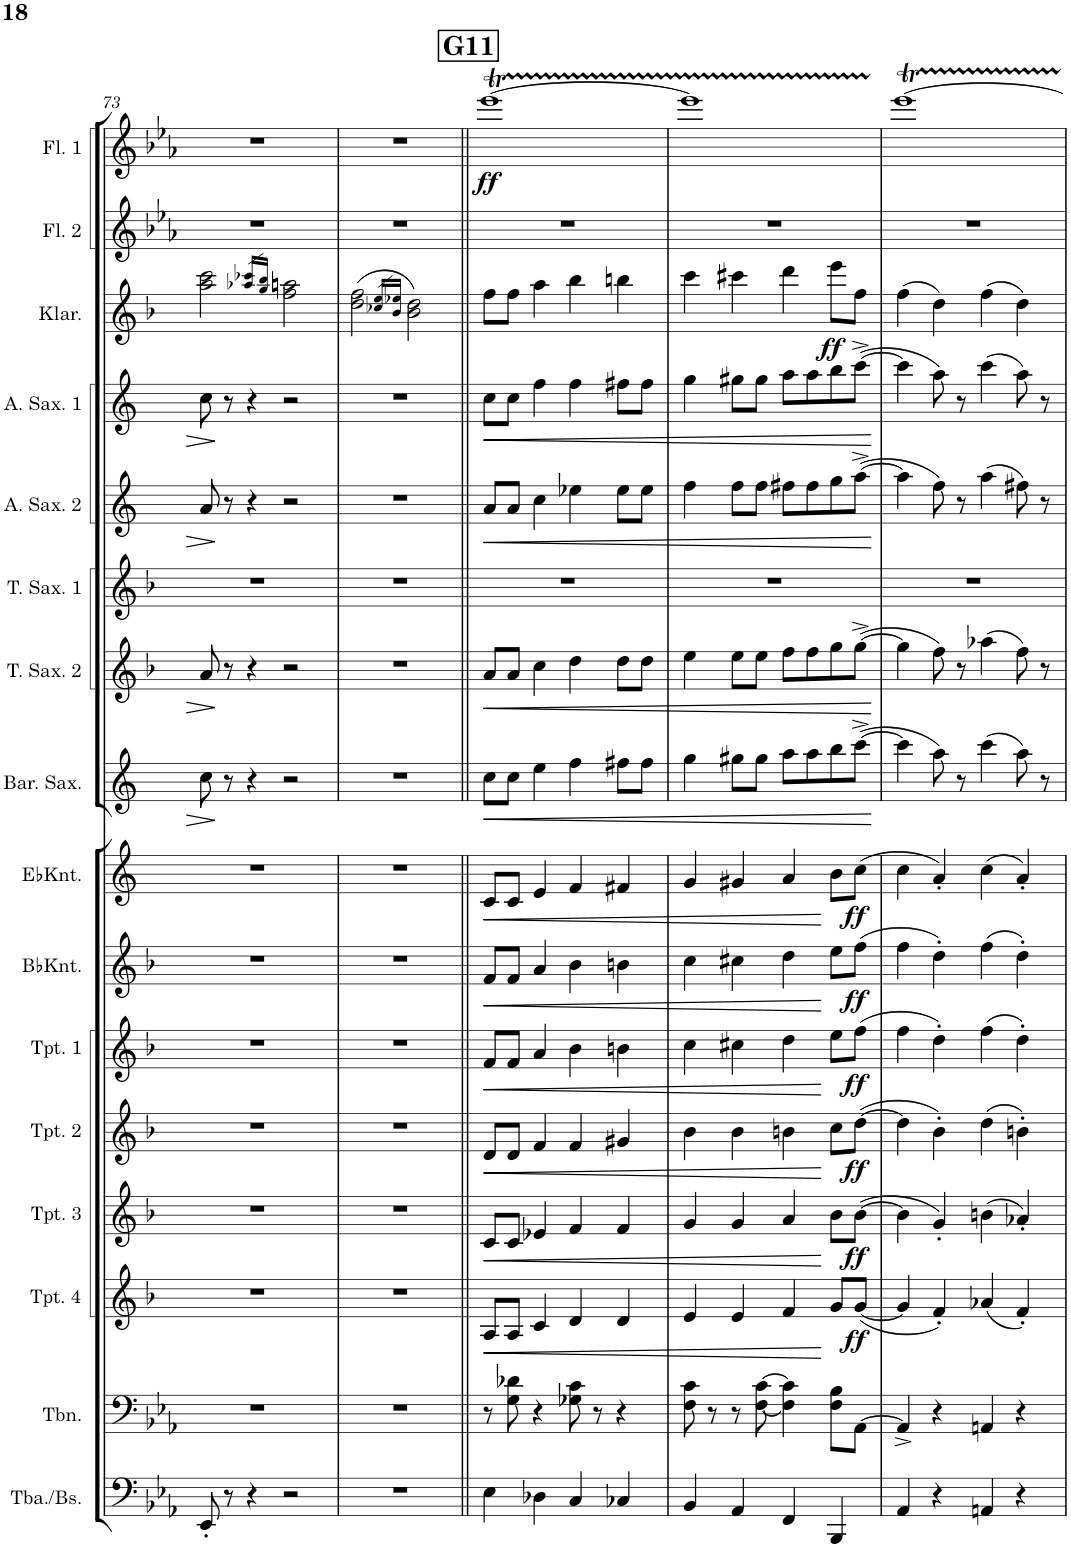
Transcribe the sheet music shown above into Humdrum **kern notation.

**kern	**kern	**kern	**dynam	**kern	**dynam	**kern	**dynam	**kern	**dynam	**kern	**dynam	**kern	**dynam	**kern	**dynam	**kern	**dynam	**kern	**kern	**dynam	**kern	**dynam	**kern	**dynam	**kern	**kern	**dynam
*part16	*part15	*part14	*part14	*part13	*part13	*part12	*part12	*part11	*part11	*part10	*part10	*part9	*part9	*part8	*part8	*part7	*part7	*part6	*part5	*part5	*part4	*part4	*part3	*part3	*part2	*part1	*part1
*staff16	*staff15	*staff14	*staff14	*staff13	*staff13	*staff12	*staff12	*staff11	*staff11	*staff10	*staff10	*staff9	*staff9	*staff8	*staff8	*staff7	*staff7	*staff6	*staff5	*staff5	*staff4	*staff4	*staff3	*staff3	*staff2	*staff1	*staff1
*I"Tuba/Elbas	*I"Tromboner	*I"Trumpet 4	*	*I"Trumpet 3	*	*I"Trumpet 2	*	*I"Trumpet 1	*	*I"Bb Kornett	*	*I"Eb Kornett	*	*I"Barytonsax	*	*I"Tenosax 2	*	*I"Tenorsax 1	*I"Altsax 2	*	*I"Altsax 1	*	*I"Klantinetter	*	*I"Flöjt 2	*I"Flöjt 1	*
*I'Tba./Bs.	*I'Tbn.	*I'Tpt. 4	*	*I'Tpt. 3	*	*I'Tpt. 2	*	*I'Tpt. 1	*	*I'BbKnt.	*	*I'EbKnt.	*	*I'Bar. Sax.	*	*I'T. Sax. 2	*	*I'T. Sax. 1	*I'A. Sax. 2	*	*I'A. Sax. 1	*	*I'Klar.	*	*I'Fl. 2	*I'Fl. 1	*
!!LO:PB:g=z
*clefF4	*clefF4	*clefG2	*	*clefG2	*	*clefG2	*	*clefG2	*	*clefG2	*	*clefG2	*	*clefG2	*	*clefG2	*	*clefG2	*clefG2	*	*clefG2	*	*clefG2	*	*clefG2	*clefG2	*
*	*	*Trd1c2	*	*Trd1c2	*	*Trd1c2	*	*Trd1c2	*	*Trd1c2	*	*Trd-2c-3	*	*Trd12c21	*	*Trd8c14	*	*Trd8c14	*Trd5c9	*	*Trd5c9	*	*Trd1c2	*	*	*	*
*k[b-e-a-]	*k[b-e-a-]	*k[b-]	*	*k[b-]	*	*k[b-]	*	*k[b-]	*	*k[b-]	*	*k[]	*	*k[]	*	*k[b-]	*	*k[b-]	*k[]	*	*k[]	*	*k[b-]	*	*k[b-e-a-]	*k[b-e-a-]	*
*M2/2	*M2/2	*M2/2	*	*M2/2	*	*M2/2	*	*M2/2	*	*M2/2	*	*M2/2	*	*M2/2	*	*M2/2	*	*M2/2	*M2/2	*	*M2/2	*	*M2/2	*	*M2/2	*M2/2	*
*met(c|)	*met(c|)	*met(c|)	*	*met(c|)	*	*met(c|)	*	*met(c|)	*	*met(c|)	*	*met(c|)	*	*met(c|)	*	*met(c|)	*	*met(c|)	*met(c|)	*	*met(c|)	*	*met(c|)	*	*met(c|)	*met(c|)	*
=73	=73	=73	=73	=73	=73	=73	=73	=73	=73	=73	=73	=73	=73	=73	=73	=73	=73	=73	=73	=73	=73	=73	=73	=73	=73	=73	=73
8EE-'/	1r	1r	.	1r	.	1r	.	1r	.	1r	.	1r	.	8cc\	.	8a/	.	1r	8a/	.	8cc\	.	2aa\ 2ccc\	.	1r	1r	.
8r	.	.	.	.	.	.	.	.	.	.	.	.	.	8r	.	8r	.	.	8r	.	8r	.	.	.	.	.	.
4r	.	.	.	.	.	.	.	.	.	.	.	.	.	4r	.	4r	.	.	4r	.	4r	.	.	.	.	.	.
.	.	.	.	.	.	.	.	.	.	.	.	.	.	.	.	.	.	.	.	.	.	.	16qaa-X/ 16qccc-X/LL	.	.	.	.
.	.	.	.	.	.	.	.	.	.	.	.	.	.	.	.	.	.	.	.	.	.	.	16qgg/ 16qbb-/JJ	.	.	.	.
2r	.	.	.	.	.	.	.	.	.	.	.	.	.	2r	.	2r	.	.	2r	.	2r	.	2ff\ 2aan\	.	.	.	.
=74	=74	=74	=74	=74	=74	=74	=74	=74	=74	=74	=74	=74	=74	=74	=74	=74	=74	=74	=74	=74	=74	=74	=74	=74	=74	=74	=74
1r	1r	1r	.	1r	.	1r	.	1r	.	1r	.	1r	.	1r	.	1r	.	1r	1r	.	1r	.	(2dd\ 2ff\	.	1r	1r	.
.	.	.	.	.	.	.	.	.	.	.	.	.	.	.	.	.	.	.	.	.	.	.	16qcc-X/ 16qee/LL	.	.	.	.
.	.	.	.	.	.	.	.	.	.	.	.	.	.	.	.	.	.	.	.	.	.	.	16qb-/ 16qee-X/JJ	.	.	.	.
.	.	.	.	.	.	.	.	.	.	.	.	.	.	.	.	.	.	.	.	.	.	.	2b-\ 2dd\)	.	.	.	.
!!LO:REH:place=s1:a:B:cj:fs=14:t=G11
=75||	=75||	=75||	=75||	=75||	=75||	=75||	=75||	=75||	=75||	=75||	=75||	=75||	=75||	=75||	=75||	=75||	=75||	=75||	=75||	=75||	=75||	=75||	=75||	=75||	=75||	=75||	=75||
!	!	!	!LO:HP:b	!	!LO:HP:b	!	!LO:HP:b	!	!LO:HP:b	!	!LO:HP:b	!	!LO:HP:b	!	!LO:HP:b	!	!LO:HP:b	!	!	!LO:HP:b	!	!LO:HP:b	!	!	!	!	!LO:DY:b
4E-\	8r	8A/L	<	8c/L	<	8d/L	<	8f/L	<	8f/L	<	8c/L	<	8cc\L	<	8a/L	<	1r	8a/L	<	8cc\L	<	8ff\L	.	1r	[1eee-T	ff
.	8G\ 8d-X\	8A/J	.	8c/J	.	8d/J	.	8f/J	.	8f/J	.	8c/J	.	8cc\J	.	8a/J	.	.	8a/J	.	8cc\J	.	8ff\J	.	.	.	.
4D-X\	4r	4c/	.	4e-X/	.	4f/	.	4a/	.	4a/	.	4e/	.	4ee\	.	4cc\	.	.	4cc\	.	4ff\	.	4aa\	.	.	.	.
4C/	8G-X\ 8c\	4d/	.	4f/	.	4f/	.	4b-\	.	4b-\	.	4f/	.	4ff\	.	4dd\	.	.	4ee-X\	.	4ff\	.	4bb-\	.	.	.	.
.	8r	.	.	.	.	.	.	.	.	.	.	.	.	.	.	.	.	.	.	.	.	.	.	.	.	.	.
4C-X/	4r	4d/	.	4f/	.	4g#X/	.	4bn\	.	4bn\	.	4f#X/	.	8ff#X\L	.	8dd\L	.	.	8ee-\L	.	8ff#X\L	.	4bbn\	.	.	.	.
.	.	.	.	.	.	.	.	.	.	.	.	.	.	8ff#\J	.	8dd\J	.	.	8ee-\J	.	8ff#\J	.	.	.	.	.	.
=76	=76	=76	=76	=76	=76	=76	=76	=76	=76	=76	=76	=76	=76	=76	=76	=76	=76	=76	=76	=76	=76	=76	=76	=76	=76	=76	=76
4BB-/	8F\ 8c\	4e/	.	4g/	.	4b-\	.	4cc\	.	4cc\	.	4g/	.	4gg\	.	4ee\	.	1r	4ff\	.	4gg\	.	4ccc\	.	1r	1eee-TTT]	.
.	8r	.	.	.	.	.	.	.	.	.	.	.	.	.	.	.	.	.	.	.	.	.	.	.	.	.	.
4AA-/	8r	4e/	.	4g/	.	4b-\	.	4cc#X\	.	4cc#X\	.	4g#X/	.	8gg#X\L	.	8ee\L	.	.	8ff\L	.	8gg#X\L	.	4ccc#X\	.	.	.	.
.	[8F\ [8c\	.	.	.	.	.	.	.	.	.	.	.	.	8gg#\J	.	8ee\J	.	.	8ff\J	.	8gg#\J	.	.	.	.	.	.
4FF/	4F\] 4c\]	4f/	.	4a/	.	4bn\	.	4dd\	.	4dd\	.	4a/	.	8aa\L	.	8ff\L	.	.	8ff#X\L	.	8aa\L	.	4ddd\	.	.	.	.
.	.	.	.	.	.	.	.	.	.	.	.	.	.	8aa\	.	8ff\	.	.	8ff#\	.	8aa\	.	.	.	.	.	.
!	!	!	!	!	!	!	!	!	!	!	!	!	!	!	!	!	!	!	!	!	!	!	!	!LO:DY:b	!	!	!
4BBB-/	8F\ 8B-\L	8g/L	[	8b-\L	[	8cc\L	[	8ee\L	[	8ee\L	[	8b\L	[	8bb\	.	8gg\	.	.	8gg\	.	8bb\	.	8eee\L	ff	.	.	.
!	!	!	!LO:DY:b	!	!LO:DY:b	!	!LO:DY:b	!	!LO:DY:b	!	!LO:DY:b	!	!LO:DY:b	!	!	!	!	!	!	!	!	!	!	!	!	!	!
.	[8AA-\J	([8g/J	ff	([8b-\J	ff	([8dd\J	ff	(8ff\J	ff	(8ff\J	ff	(8cc\J	ff	([8ccc^\J	.	([8gg^\J	.	.	([8aa^\J	.	([8ccc^\J	.	8ff\J	.	.	.	.
.	.	.	.	.	.	.	.	.	.	.	.	.	.	.	[	.	[	.	.	[	.	[	.	.	.	.	.
=77	=77	=77	=77	=77	=77	=77	=77	=77	=77	=77	=77	=77	=77	=77	=77	=77	=77	=77	=77	=77	=77	=77	=77	=77	=77	=77	=77
4AA-/	4AA-^/]	4g/]	.	4b-\]	.	4dd\]	.	4ff\	.	4ff\	.	4cc\	.	4ccc\]	.	4gg\]	.	1r	4aa\]	.	4ccc\]	.	(4ff\	.	1r	[1eee-T	.
4r	4r	4f'/)	.	4g'/)	.	4b-'\)	.	4dd'\)	.	4dd'\)	.	4a'/)	.	8aa\)	.	8ff\)	.	.	8ff\)	.	8aa\)	.	4dd\)	.	.	.	.
.	.	.	.	.	.	.	.	.	.	.	.	.	.	8r	.	8r	.	.	8r	.	8r	.	.	.	.	.	.
4AAn/	4AAn/	(4a-X/	.	(4bn\	.	(4dd\	.	(4ff\	.	(4ff\	.	(4cc\	.	(4ccc\	.	(4aa-X\	.	.	(4aa\	.	(4ccc\	.	(4ff\	.	.	.	.
4r	4r	4f'/)	.	4a-X'/)	.	4bn'\)	.	4dd'\)	.	4dd'\)	.	4a'/)	.	8aa\)	.	8ff\)	.	.	8ff#X\)	.	8aa\)	.	4dd\)	.	.	.	.
.	.	.	.	.	.	.	.	.	.	.	.	.	.	8r	.	8r	.	.	8r	.	8r	.	.	.	.	.	.
=	=	=	=	=	=	=	=	=	=	=	=	=	=	=	=	=	=	=	=	=	=	=	=	=	=	=	=
*-	*-	*-	*-	*-	*-	*-	*-	*-	*-	*-	*-	*-	*-	*-	*-	*-	*-	*-	*-	*-	*-	*-	*-	*-	*-	*-	*-
